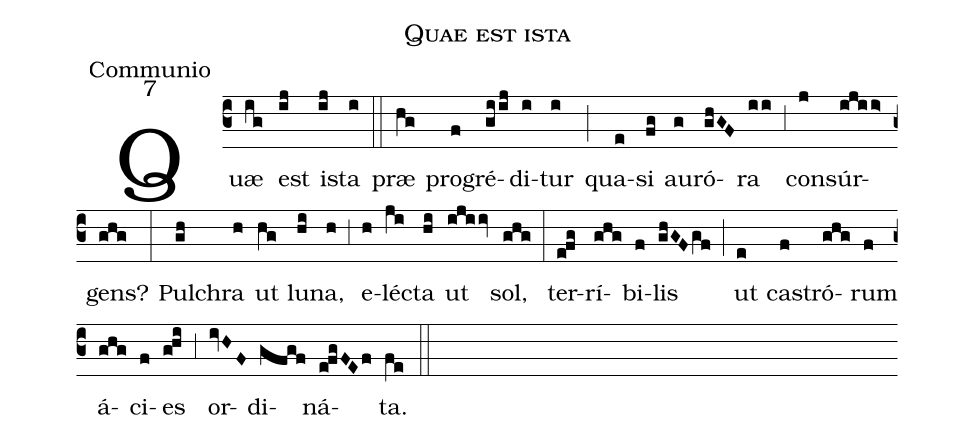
name:Quae est ista;
office-part:Communio;
mode:7;
%%
(c3) Quæ(ig) est(ij) i(ij)sta(i) (::)
præ(hg) pro(f)gré(giij)di(i)tur(i) (;) qua(e)si(fg) au(g)ró(ghGF)ra(ii) (,3) con(j)súr(ijii>)gens?(ghg) (:)
Pul(gh)chra(h) ut(hg) lu(hi)na,(h) (,3) e(h)lé(ji)cta(hi) ut(ijiiv) sol,(ghg) (:)
ter(e!fg)rí(ghg)bi(f)lis(ghGF/gf) (;) ut(e) ca(f)stró(ghg)rum(f) á(ghg)ci(f)es(g!hi) (,3) or(ivHF)di(gfgf)ná(e!fgFEf)ta.(fe) (::)
